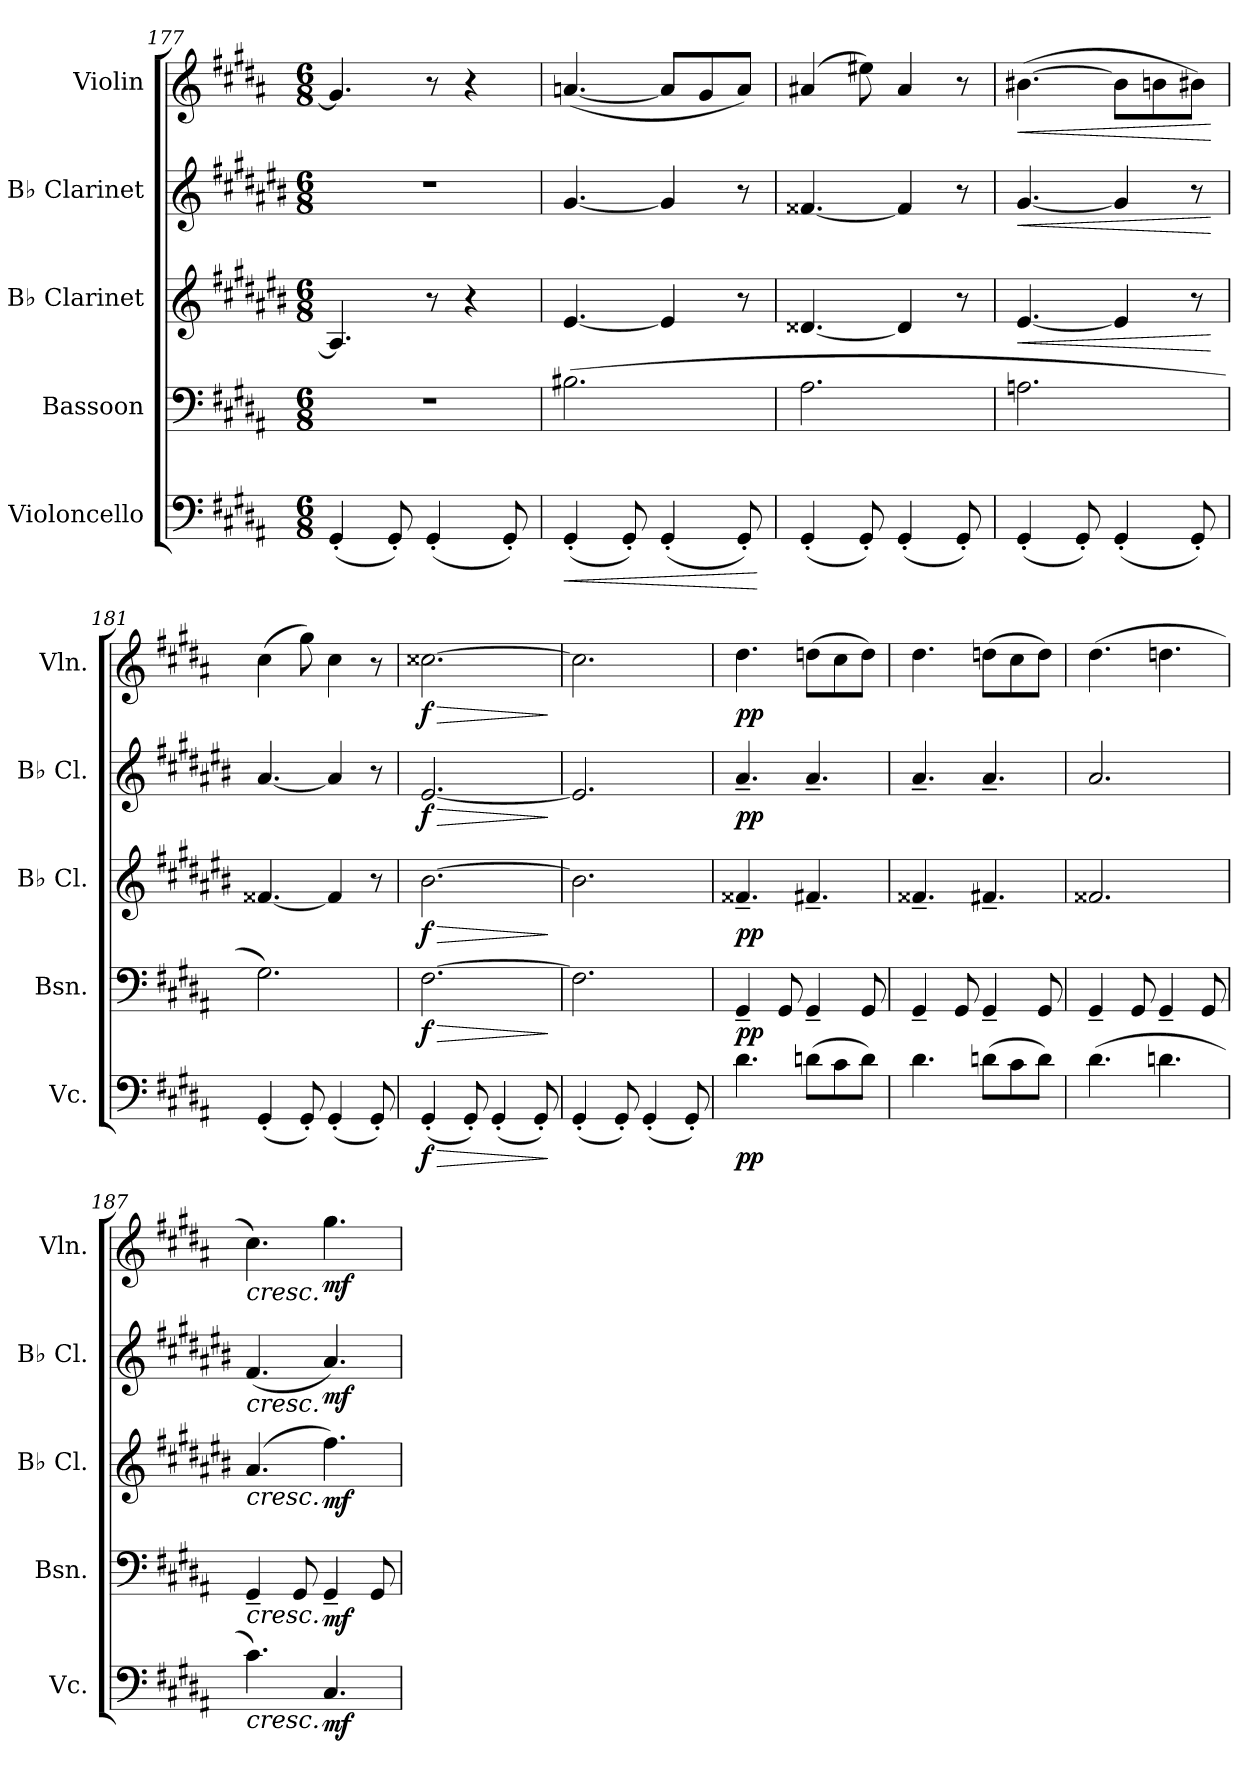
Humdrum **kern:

**kern	**dynam	**kern	**dynam	**kern	**dynam	**kern	**dynam	**kern	**dynam
*part5	*part5	*part4	*part4	*part3	*part3	*part2	*part2	*part1	*part1
*staff5	*staff5	*staff4	*staff4	*staff3	*staff3	*staff2	*staff2	*staff1	*staff1
*I"Violoncello	*	*I"Bassoon	*	*I"B♭ Clarinet	*	*I"B♭ Clarinet	*	*I"Violin	*
*I'Vc.	*	*I'Bsn.	*	*I'B♭ Cl.	*	*I'B♭ Cl.	*	*I'Vln.	*
*clefF4	*	*clefF4	*	*clefG2	*	*clefG2	*	*clefG2	*
*	*	*	*	*ITrd1c2	*	*ITrd1c2	*	*	*
*k[f#c#g#d#a#]	*	*k[f#c#g#d#a#]	*	*k[f#c#g#d#a#]	*	*k[f#c#g#d#a#]	*	*k[f#c#g#d#a#]	*
*M6/8	*	*M6/8	*	*M6/8	*	*M6/8	*	*M6/8	*
=177	=177	=177	=177	=177	=177	=177	=177	=177	=177
(4GG#'/	.	2.r	.	4.G#/]	.	2.r	.	4.g#/]	.
8GG#'/)	.	.	.	.	.	.	.	.	.
(4GG#'/	.	.	.	8r	.	.	.	8r	.
.	.	.	.	4r	.	.	.	4r	.
8GG#'/)	.	.	.	.	.	.	.	.	.
!!LO:PB:g=z
=178	=178	=178	=178	=178	=178	=178	=178	=178	=178
!	!LO:HP:b	!	!	!	!	!	!	!	!
(4GG#'/	<	(2.B#X\	.	[4.d#/	.	[4.f#/	.	([4.an/	.
8GG#'/)	.	.	.	.	.	.	.	.	.
(4GG#'/	.	.	.	4d#/]	.	4f#/]	.	8a/L]	.
.	.	.	.	.	.	.	.	8g#/	.
8GG#'/)	.	.	.	8r	.	8r	.	8a/J)	.
.	[	.	.	.	.	.	.	.	.
=179	=179	=179	=179	=179	=179	=179	=179	=179	=179
(4GG#'/	.	2.A#\	.	[4.c##X/	.	[4.e#X/	.	(>4a#X/	.
8GG#'/)	.	.	.	.	.	.	.	8ee#X\)	.
(4GG#'/	.	.	.	4c##/]	.	4e#/]	.	4a#/	.
8GG#'/)	.	.	.	8r	.	8r	.	8r	.
=180	=180	=180	=180	=180	=180	=180	=180	=180	=180
!	!	!	!	!	!LO:HP:b	!	!LO:HP:b	!	!LO:HP:b
(4GG#'/	.	2.An\	.	[4.d#/	<	[4.f#/	<	([4.b#X\	<
8GG#'/)	.	.	.	.	.	.	.	.	.
(4GG#'/	.	.	.	4d#/]	.	4f#/]	.	8b#\L]	.
.	.	.	.	.	.	.	.	8bn\	.
8GG#'/)	.	.	.	8r	.	8r	.	8b#X\J)	.
.	.	.	.	.	[	.	[	.	[
=181	=181	=181	=181	=181	=181	=181	=181	=181	=181
(4GG#'/	.	2.G#\)	.	[4.e#X/	.	[4.g#/	.	(4cc#\	.
8GG#'/)	.	.	.	.	.	.	.	8gg#\)	.
(4GG#'/	.	.	.	4e#/]	.	4g#/]	.	4cc#\	.
8GG#'/)	.	.	.	8r	.	8r	.	8r	.
=182	=182	=182	=182	=182	=182	=182	=182	=182	=182
!	!LO:HP:b	!	!LO:HP:b	!	!LO:HP:b	!	!LO:HP:b	!	!LO:HP:b
!	!LO:DY:n=1:b	!	!LO:DY:n=1:b	!	!LO:DY:n=1:b	!	!LO:DY:n=1:b	!	!LO:DY:n=1:b
(4GG#'/	> f	[2.F#\	> f	[2.a#\	> f	[2.d#/	> f	[2.cc##X\	> f
8GG#'/)	.	.	.	.	.	.	.	.	.
(4GG#'/	.	.	.	.	.	.	.	.	.
8GG#'/)	.	.	.	.	.	.	.	.	.
.	]	.	]	.	]	.	]	.	]
=183	=183	=183	=183	=183	=183	=183	=183	=183	=183
(4GG#'/	.	2.F#\]	.	2.a#\]	.	2.d#/]	.	2.cc##\]	.
8GG#'/)	.	.	.	.	.	.	.	.	.
(4GG#'/	.	.	.	.	.	.	.	.	.
8GG#'/)	.	.	.	.	.	.	.	.	.
!!LO:LB:g=z
=184	=184	=184	=184	=184	=184	=184	=184	=184	=184
!	!LO:DY:b	!	!LO:DY:b	!	!LO:DY:b	!	!LO:DY:b	!	!LO:DY:b
4.d#\	pp	4GG#~/	pp	4.e#X~/	pp	4.g#~/	pp	4.dd#\	pp
.	.	8GG#/	.	.	.	.	.	.	.
(8dn\L	.	4GG#~/	.	4.en~/	.	4.g#~/	.	(8ddn\L	.
8c#\	.	.	.	.	.	.	.	8cc#\	.
8d\J)	.	8GG#/	.	.	.	.	.	8dd\J)	.
=185	=185	=185	=185	=185	=185	=185	=185	=185	=185
4.d#\	.	4GG#~/	.	4.e#X~/	.	4.g#~/	.	4.dd#\	.
.	.	8GG#/	.	.	.	.	.	.	.
(8dn\L	.	4GG#~/	.	4.en~/	.	4.g#~/	.	(8ddn\L	.
8c#\	.	.	.	.	.	.	.	8cc#\	.
8d\J)	.	8GG#/	.	.	.	.	.	8dd\J)	.
=186	=186	=186	=186	=186	=186	=186	=186	=186	=186
(4.d#\	.	4GG#~/	.	2.e#X/	.	2.g#/	.	(4.dd#\	.
.	.	8GG#/	.	.	.	.	.	.	.
4.dn\	.	4GG#~/	.	.	.	.	.	4.ddn\	.
.	.	8GG#/	.	.	.	.	.	.	.
=187	=187	=187	=187	=187	=187	=187	=187	=187	=187
!	!LO:HP:b	!	!LO:HP:b	!	!LO:HP:b	!	!LO:HP:b	!	!LO:HP:b
4.c#\)	<	4GG#~/	<	(4.g#/	<	(4.e/	<	4.cc#\)	<
.	.	8GG#/	.	.	.	.	.	.	.
!	!LO:DY:b	!	!LO:DY:b	!	!LO:DY:b	!	!LO:DY:b	!	!LO:DY:b
4.C#/	mf	4GG#~/	mf	4.ee\)	mf	4.g#/)	mf	4.gg#\	mf
.	.	8GG#/	.	.	.	.	.	.	.
.	[	.	[	.	[	.	[	.	[
=	=	=	=	=	=	=	=	=	=
*-	*-	*-	*-	*-	*-	*-	*-	*-	*-
